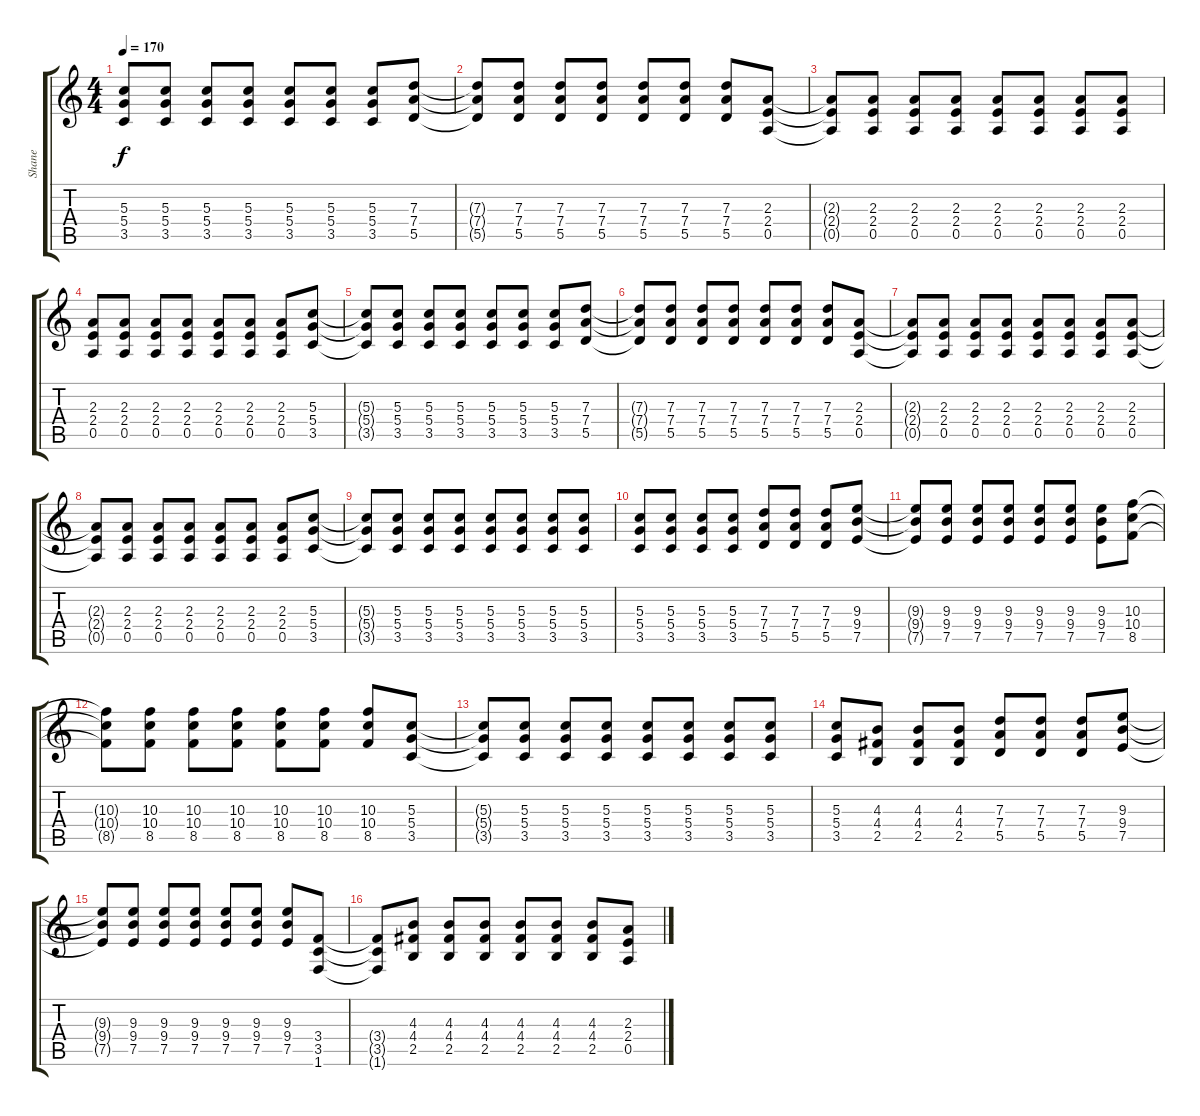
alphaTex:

\track ("Shane" "Shane") {instrument overdrivenguitar}
\staff {score tabs}
\tuning (E4 B3 G3 D3 A2 E2) {hide}
\ts (4 4)
\tempo 170
\clef g2
\ks c
(5.3{t} 5.4{t} 3.5{t}).8{dy f} (5.3 5.4 3.5).8 (5.3 5.4 3.5).8 (5.3 5.4 3.5).8 (5.3 5.4 3.5).8 (5.3 5.4 3.5).8 (5.3 5.4 3.5).8 (7.3 7.4 5.5).8 |
(7.3{t} 7.4{t} 5.5{t}).8 (7.3 7.4 5.5).8 (7.3 7.4 5.5).8 (7.3 7.4 5.5).8 (7.3 7.4 5.5).8 (7.3 7.4 5.5).8 (7.3 7.4 5.5).8 (2.3 2.4 0.5).8 |
(2.3{t} 2.4{t} 0.5{t}).8 (2.3 2.4 0.5).8 (2.3 2.4 0.5).8 (2.3 2.4 0.5).8 (2.3 2.4 0.5).8 (2.3 2.4 0.5).8 (2.3 2.4 0.5).8 (2.3 2.4 0.5).8 |
(2.3 2.4 0.5).8 (2.3 2.4 0.5).8 (2.3 2.4 0.5).8 (2.3 2.4 0.5).8 (2.3 2.4 0.5).8 (2.3 2.4 0.5).8 (2.3 2.4 0.5).8 (5.3 5.4 3.5).8 |
(5.3{t} 5.4{t} 3.5{t}).8 (5.3 5.4 3.5).8 (5.3 5.4 3.5).8 (5.3 5.4 3.5).8 (5.3 5.4 3.5).8 (5.3 5.4 3.5).8 (5.3 5.4 3.5).8 (7.3 7.4 5.5).8 |
(7.3{t} 7.4{t} 5.5{t}).8 (7.3 7.4 5.5).8 (7.3 7.4 5.5).8 (7.3 7.4 5.5).8 (7.3 7.4 5.5).8 (7.3 7.4 5.5).8 (7.3 7.4 5.5).8 (2.3 2.4 0.5).8 |
(2.3{t} 2.4{t} 0.5{t}).8 (2.3 2.4 0.5).8 (2.3 2.4 0.5).8 (2.3 2.4 0.5).8 (2.3 2.4 0.5).8 (2.3 2.4 0.5).8 (2.3 2.4 0.5).8 (2.3 2.4 0.5).8 |
(2.3{t} 2.4{t} 0.5{t}).8 (2.3 2.4 0.5).8 (2.3 2.4 0.5).8 (2.3 2.4 0.5).8 (2.3 2.4 0.5).8 (2.3 2.4 0.5).8 (2.3 2.4 0.5).8 (5.3 5.4 3.5).8{volume 11 balance 3} |
(5.3{t} 5.4{t} 3.5{t}).8 (5.3 5.4 3.5).8 (5.3 5.4 3.5).8 (5.3 5.4 3.5).8 (5.3 5.4 3.5).8 (5.3 5.4 3.5).8 (5.3 5.4 3.5).8 (5.3 5.4 3.5).8 |
(5.3 5.4 3.5).8 (5.3 5.4 3.5).8 (5.3 5.4 3.5).8 (5.3 5.4 3.5).8 (7.3 7.4 5.5).8 (7.3 7.4 5.5).8 (7.3 7.4 5.5).8 (9.3 9.4 7.5).8 |
(9.3{t} 9.4{t} 7.5{t}).8 (9.3 9.4 7.5).8 (9.3 9.4 7.5).8 (9.3 9.4 7.5).8 (9.3 9.4 7.5).8 (9.3 9.4 7.5).8 (9.3 9.4 7.5).8 (10.3 10.4 8.5).8 |
(10.3{t} 10.4{t} 8.5{t}).8 (10.3 10.4 8.5).8 (10.3 10.4 8.5).8 (10.3 10.4 8.5).8 (10.3 10.4 8.5).8 (10.3 10.4 8.5).8 (10.3 10.4 8.5).8 (5.3 5.4 3.5).8 |
(5.3{t} 5.4{t} 3.5{t}).8 (5.3 5.4 3.5).8 (5.3 5.4 3.5).8 (5.3 5.4 3.5).8 (5.3 5.4 3.5).8 (5.3 5.4 3.5).8 (5.3 5.4 3.5).8 (5.3 5.4 3.5).8 |
(5.3 5.4 3.5).8 (4.3 4.4 2.5).8 (4.3 4.4 2.5).8 (4.3 4.4 2.5).8 (7.3 7.4 5.5).8 (7.3 7.4 5.5).8 (7.3 7.4 5.5).8 (9.3 9.4 7.5).8 |
(9.3{t} 9.4{t} 7.5{t}).8 (9.3 9.4 7.5).8 (9.3 9.4 7.5).8 (9.3 9.4 7.5).8 (9.3 9.4 7.5).8 (9.3 9.4 7.5).8 (9.3 9.4 7.5).8 (3.4 3.5 1.6).8 |
(3.4{t} 3.5{t} 1.6{t}).8 (4.3 4.4 2.5).8 (4.3 4.4 2.5).8 (4.3 4.4 2.5).8 (4.3 4.4 2.5).8 (4.3 4.4 2.5).8 (4.3 4.4 2.5).8 (2.3 2.4 0.5).8{volume 0 balance 8}
